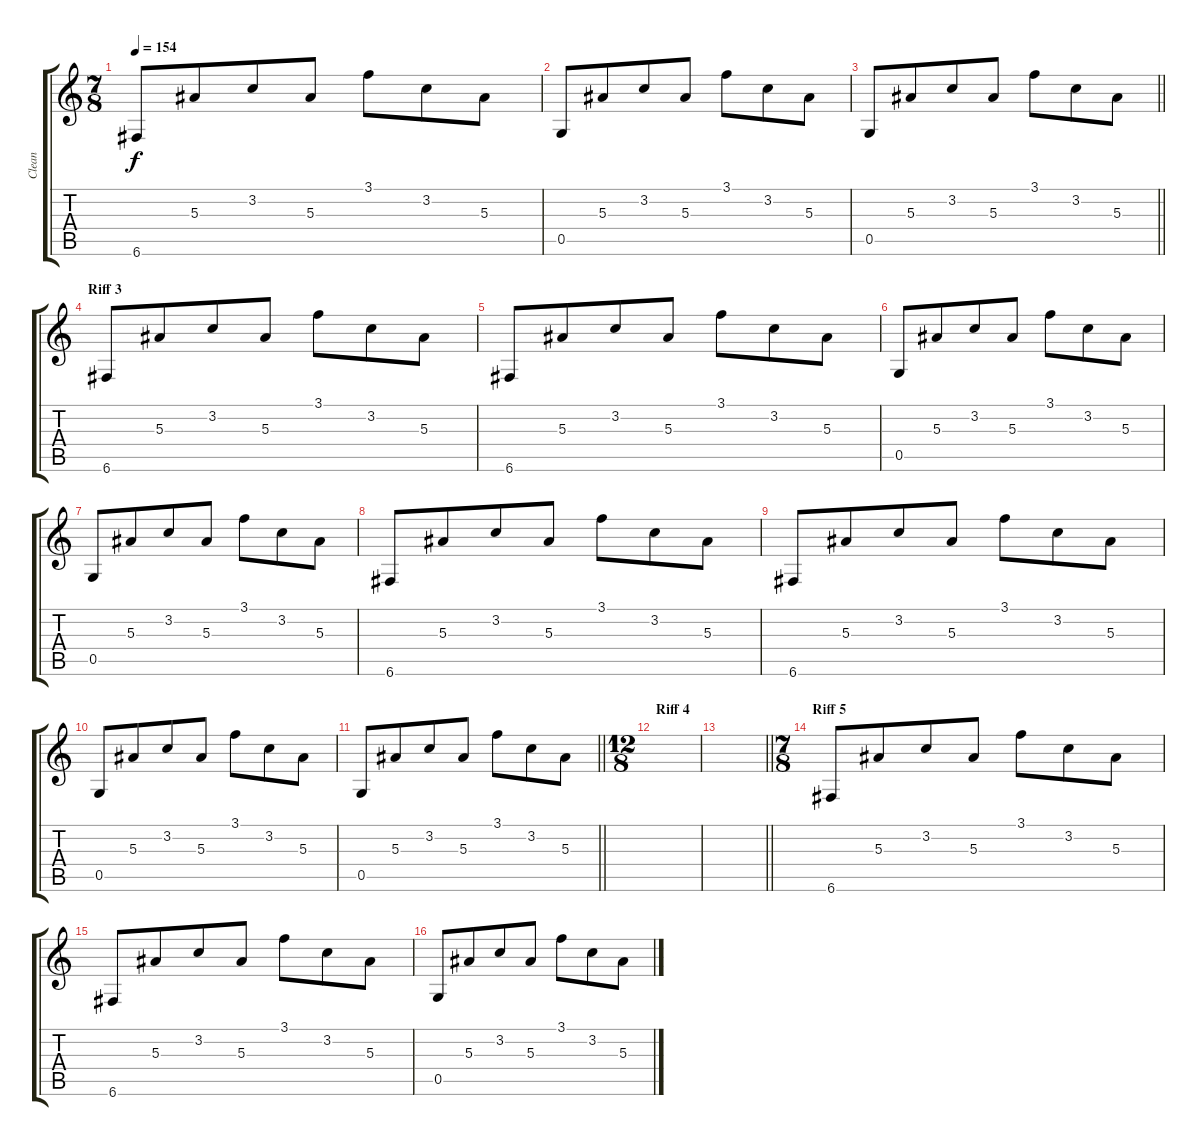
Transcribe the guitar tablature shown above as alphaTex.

\track ("Clean" "Clean") {instrument electricguitarjazz}
\staff {score tabs}
\tuning (D4 A3 F3 C3 G2 C2) {hide}
\ts (7 8)
\tempo 154
\clef g2
\ks c
6.6.8{dy f} 5.3.8 3.2.8 5.3.8 3.1.8 3.2.8 5.3.8 |
0.5.8 5.3.8 3.2.8 5.3.8 3.1.8 3.2.8 5.3.8 |
\barLineRight lightlight
0.5.8 5.3.8 3.2.8 5.3.8 3.1.8 3.2.8 5.3.8 |
\section ("" "Riff 3")
6.6.8 5.3.8 3.2.8 5.3.8 3.1.8 3.2.8 5.3.8 |
6.6.8 5.3.8 3.2.8 5.3.8 3.1.8 3.2.8 5.3.8 |
0.5.8 5.3.8 3.2.8 5.3.8 3.1.8 3.2.8 5.3.8 |
0.5.8 5.3.8 3.2.8 5.3.8 3.1.8 3.2.8 5.3.8 |
6.6.8 5.3.8 3.2.8 5.3.8 3.1.8 3.2.8 5.3.8 |
6.6.8 5.3.8 3.2.8 5.3.8 3.1.8 3.2.8 5.3.8 |
0.5.8 5.3.8 3.2.8 5.3.8 3.1.8 3.2.8 5.3.8 |
\barLineRight lightlight
0.5.8 5.3.8 3.2.8 5.3.8 3.1.8 3.2.8 5.3.8 |
\ts (12 8)
\section ("" "Riff 4")
|
\barLineRight lightlight
|
\ts (7 8)
\section ("" "Riff 5")
6.6.8 5.3.8 3.2.8 5.3.8 3.1.8 3.2.8 5.3.8 |
6.6.8 5.3.8 3.2.8 5.3.8 3.1.8 3.2.8 5.3.8 |
0.5.8 5.3.8 3.2.8 5.3.8 3.1.8 3.2.8 5.3.8
